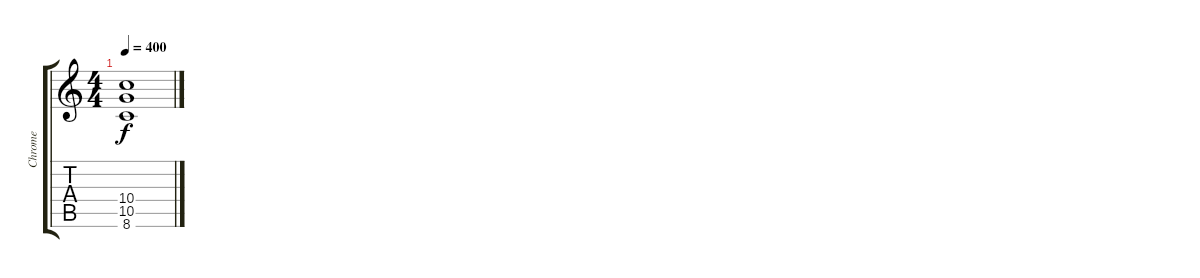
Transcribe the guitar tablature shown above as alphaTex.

\track ("Chrome" "Chrome") {instrument distortionguitar}
\staff {score tabs}
\tuning (E4 B3 G3 D3 A2 E2) {hide}
\ts (4 4)
\tempo 400
\clef g2
\ks c
(10.4 10.5 8.6).1{dy f}
